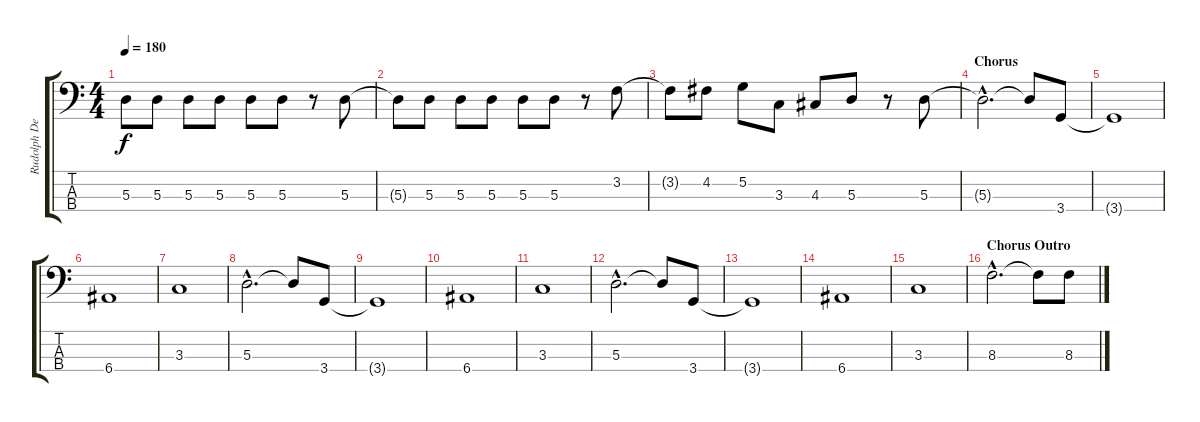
\track ("Rudolph De Borst" "Rudolph De") {instrument electricbasspick}
\staff {score tabs}
\tuning (G2 D2 A1 E1) {hide}
\ts (4 4)
\tempo 180
\clef f4
\ks c
5.3{t}.8{dy f} 5.3.8 5.3.8 5.3.8 5.3.8 5.3.8 r.8 5.3.8 |
5.3{t}.8 5.3.8 5.3.8 5.3.8 5.3.8 5.3.8 r.8 3.2.8 |
3.2{t}.8 4.2.8 5.2.8 3.3.8 4.3.8 5.3.8 r.8 5.3.8 |
\section ("" "Chorus")
5.3{hac t}.2{d} 5.3{t}.8 3.4.8 |
3.4{t}.1 |
6.4.1 |
3.3.1 |
5.3{hac}.2{d} 5.3{t}.8 3.4.8 |
3.4{t}.1 |
6.4.1 |
3.3.1 |
5.3{hac}.2{d} 5.3{t}.8 3.4.8 |
3.4{t}.1 |
6.4.1 |
3.3.1 |
\section ("" "Chorus Outro")
8.3{hac}.2{d} 8.3{t}.8 8.3.8
